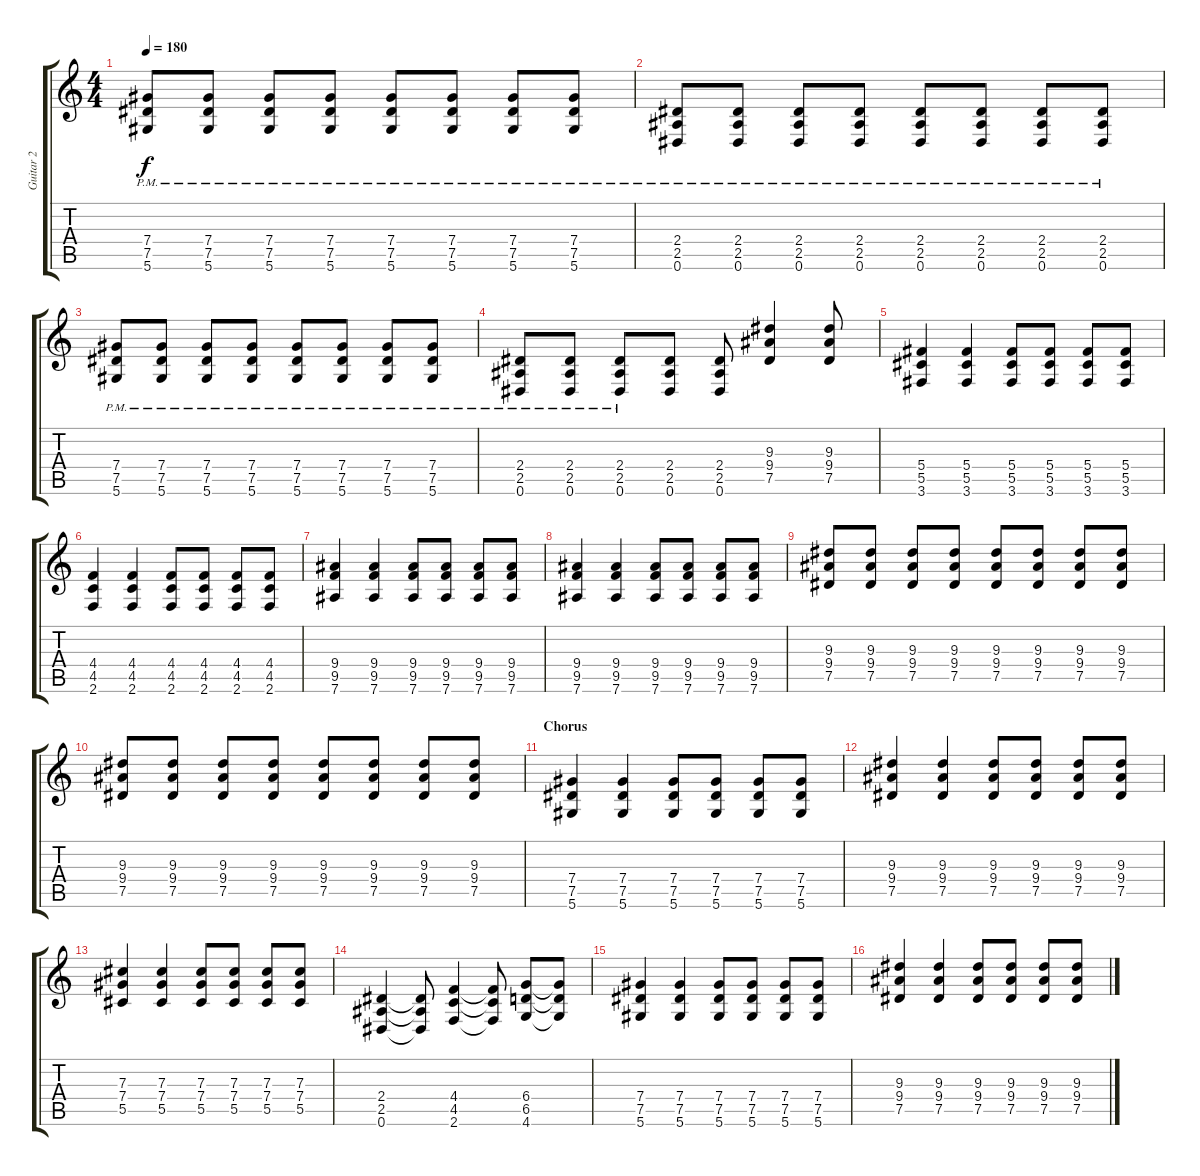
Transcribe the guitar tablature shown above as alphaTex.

\track ("Guitar 2" "Guitar 2") {instrument distortionguitar}
\staff {score tabs}
\tuning (Eb4 Bb3 Gb3 Db3 Ab2 Eb2) {hide}
\ts (4 4)
\tempo 180
\clef g2
\ks c
(7.4{pm} 7.5{pm} 5.6{pm}).8{dy f} (7.4{pm} 7.5{pm} 5.6{pm}).8 (7.4{pm} 7.5{pm} 5.6{pm}).8 (7.4{pm} 7.5{pm} 5.6{pm}).8 (7.4{pm} 7.5{pm} 5.6{pm}).8 (7.4{pm} 7.5{pm} 5.6{pm}).8 (7.4{pm} 7.5{pm} 5.6{pm}).8 (7.4{pm} 7.5{pm} 5.6{pm}).8 |
(2.4{pm} 2.5{pm} 0.6{pm}).8 (2.4{pm} 2.5{pm} 0.6{pm}).8 (2.4{pm} 2.5{pm} 0.6{pm}).8 (2.4{pm} 2.5{pm} 0.6{pm}).8 (2.4{pm} 2.5{pm} 0.6{pm}).8 (2.4{pm} 2.5{pm} 0.6{pm}).8 (2.4{pm} 2.5{pm} 0.6{pm}).8 (2.4{pm} 2.5{pm} 0.6{pm}).8 |
(7.4{pm} 7.5{pm} 5.6{pm}).8 (7.4{pm} 7.5{pm} 5.6{pm}).8 (7.4{pm} 7.5{pm} 5.6{pm}).8 (7.4{pm} 7.5{pm} 5.6{pm}).8 (7.4{pm} 7.5{pm} 5.6{pm}).8 (7.4{pm} 7.5{pm} 5.6{pm}).8 (7.4{pm} 7.5{pm} 5.6{pm}).8 (7.4{pm} 7.5{pm} 5.6{pm}).8 |
(2.4{pm} 2.5{pm} 0.6{pm}).8 (2.4{pm} 2.5{pm} 0.6).8 (2.4{pm} 2.5 0.6).8 (2.4 2.5 0.6).8 (2.4 2.5 0.6).8 (9.3 9.4 7.5).4 (9.3 9.4 7.5).8 |
(5.4 5.5 3.6).4 (5.4 5.5 3.6).4 (5.4 5.5 3.6).8 (5.4 5.5 3.6).8 (5.4 5.5 3.6).8 (5.4 5.5 3.6).8 |
(4.4 4.5 2.6).4 (4.4 4.5 2.6).4 (4.4 4.5 2.6).8 (4.4 4.5 2.6).8 (4.4 4.5 2.6).8 (4.4 4.5 2.6).8 |
(9.4 9.5 7.6).4 (9.4 9.5 7.6).4 (9.4 9.5 7.6).8 (9.4 9.5 7.6).8 (9.4 9.5 7.6).8 (9.4 9.5 7.6).8 |
(9.4 9.5 7.6).4 (9.4 9.5 7.6).4 (9.4 9.5 7.6).8 (9.4 9.5 7.6).8 (9.4 9.5 7.6).8 (9.4 9.5 7.6).8 |
(9.3 9.4 7.5).8 (9.3 9.4 7.5).8 (9.3 9.4 7.5).8 (9.3 9.4 7.5).8 (9.3 9.4 7.5).8 (9.3 9.4 7.5).8 (9.3 9.4 7.5).8 (9.3 9.4 7.5).8 |
(9.3 9.4 7.5).8 (9.3 9.4 7.5).8 (9.3 9.4 7.5).8 (9.3 9.4 7.5).8 (9.3 9.4 7.5).8 (9.3 9.4 7.5).8 (9.3 9.4 7.5).8 (9.3 9.4 7.5).8 |
\section ("" "Chorus")
(7.4 7.5 5.6).4 (7.4 7.5 5.6).4 (7.4 7.5 5.6).8 (7.4 7.5 5.6).8 (7.4 7.5 5.6).8 (7.4 7.5 5.6).8 |
(9.3 9.4 7.5).4 (9.3 9.4 7.5).4 (9.3 9.4 7.5).8 (9.3 9.4 7.5).8 (9.3 9.4 7.5).8 (9.3 9.4 7.5).8 |
(7.3 7.4 5.5).4 (7.3 7.4 5.5).4 (7.3 7.4 5.5).8 (7.3 7.4 5.5).8 (7.3 7.4 5.5).8 (7.3 7.4 5.5).8 |
(2.4 2.5 0.6).4 (2.4{t} 2.5{t} 0.6{t}).8 (4.4 4.5 2.6).4 (4.4{t} 4.5{t} 2.6{t}).8 (6.4 6.5 4.6).8 (6.4{t} 6.5{t} 4.6{t}).8 |
(7.4 7.5 5.6).4 (7.4 7.5 5.6).4 (7.4 7.5 5.6).8 (7.4 7.5 5.6).8 (7.4 7.5 5.6).8 (7.4 7.5 5.6).8 |
(9.3 9.4 7.5).4 (9.3 9.4 7.5).4 (9.3 9.4 7.5).8 (9.3 9.4 7.5).8 (9.3 9.4 7.5).8 (9.3 9.4 7.5).8
